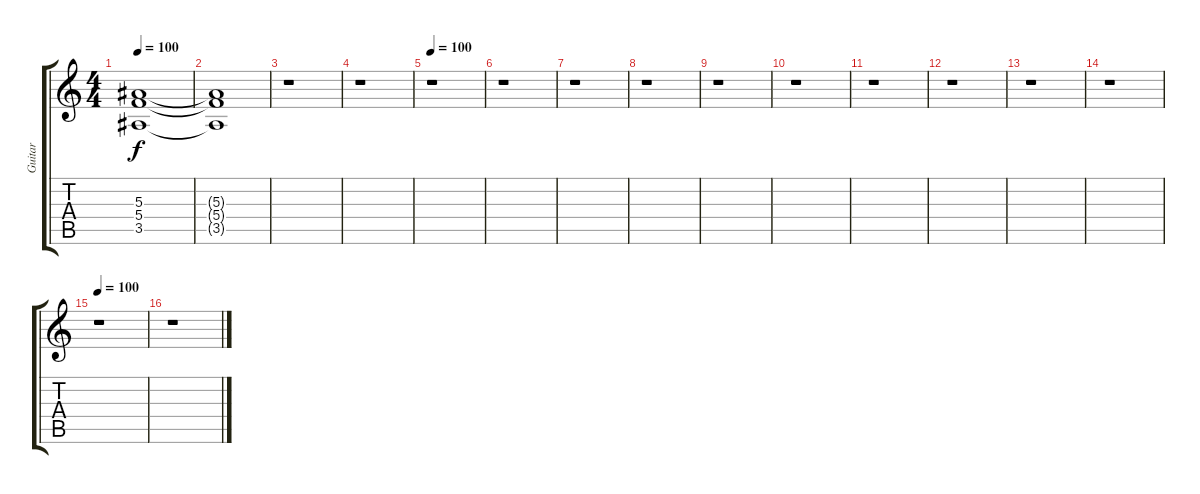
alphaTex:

\track ("Guitar" "Guitar") {instrument distortionguitar}
\staff {score tabs}
\tuning (D4 A3 F3 C3 G2 C2) {hide}
\ts (4 4)
\tempo 100
\clef g2
\ks c
(5.3{t} 5.4{t} 3.5{t}).1{dy f} |
(5.3{t} 5.4{t} 3.5{t}).1 |
r.1 |
r.1 |
\tempo 100
r.1 |
r.1 |
r.1 |
r.1 |
r.1 |
r.1 |
r.1 |
r.1 |
r.1 |
r.1 |
\tempo 100
r.1 |
r.1
